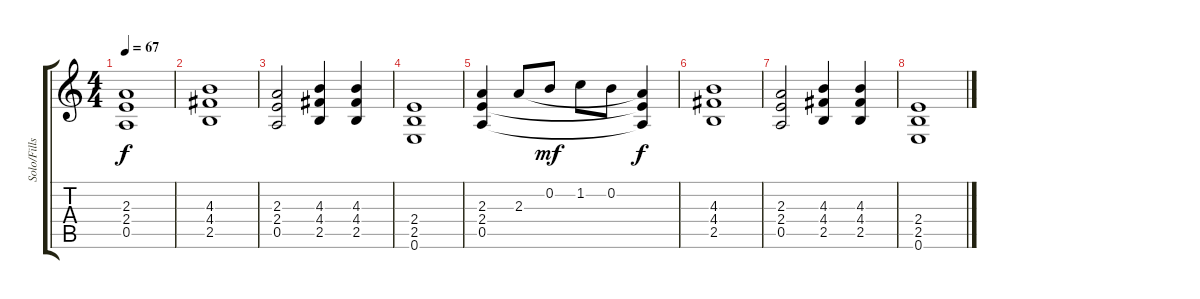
\track ("Solo/Fills" "Solo/Fills") {instrument distortionguitar}
\staff {score tabs}
\tuning (E4 B3 G3 D3 A2 E2) {hide}
\ts (4 4)
\tempo 67
\clef g2
\ks c
(2.3 2.4 0.5).1{dy f} |
(4.3 4.4 2.5).1 |
(2.3 2.4 0.5).2 (4.3 4.4 2.5).4 (4.3 4.4 2.5).4 |
(2.4 2.5 0.6).1 |
(2.3 2.4 0.5).4 2.3.8 0.2.8{dy mf} 1.2.8 0.2.8 (2.3{t} 2.4{t} 0.5{t}).4{dy f} |
(4.3 4.4 2.5).1 |
(2.3 2.4 0.5).2 (4.3 4.4 2.5).4 (4.3 4.4 2.5).4 |
(2.4 2.5 0.6).1
